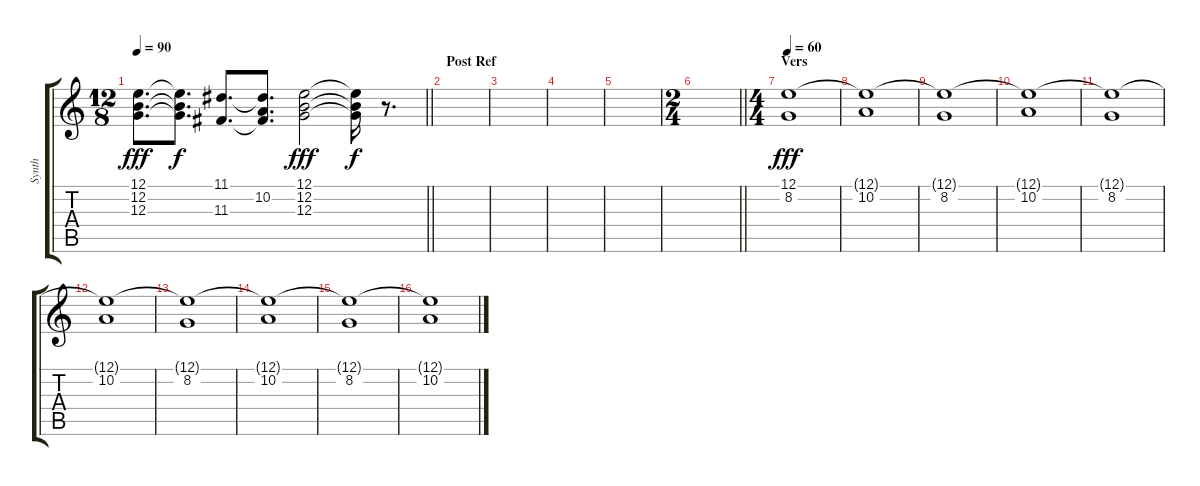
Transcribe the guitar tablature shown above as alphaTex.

\track ("Synth" "Synth") {instrument synthstrings2}
\staff {score tabs}
\tuning (E4 B3 G3 D3 A2 E2) {hide}
\ts (12 8)
\tempo 90
\clef g2
\barLineRight lightlight
\ks c
(12.1 12.2 12.3).8{d dy fff} (12.1{t} 12.2{t} 12.3{t}).8{d dy f} (11.1 11.3).8{d} (11.1{t} 10.2 11.3{t}).8{d} (12.1 12.2 12.3).2{dy fff} (12.1{t} 12.2{t} 12.3{t}).16{dy f} r.8{d} |
\section ("" "Post Ref")
|
|
|
|
\ts (2 4)
\barLineRight lightlight
|
\ts (4 4)
\section ("" "Vers")
\tempo 60
(12.1 8.2).1{dy fff volume 7 instrument synthstrings2} |
(12.1{t} 10.2).1 |
(12.1{t} 8.2).1 |
(12.1{t} 10.2).1 |
(12.1{t} 8.2).1 |
(12.1{t} 10.2).1 |
(12.1{t} 8.2).1 |
(12.1{t} 10.2).1 |
(12.1{t} 8.2).1 |
(12.1{t} 10.2).1
